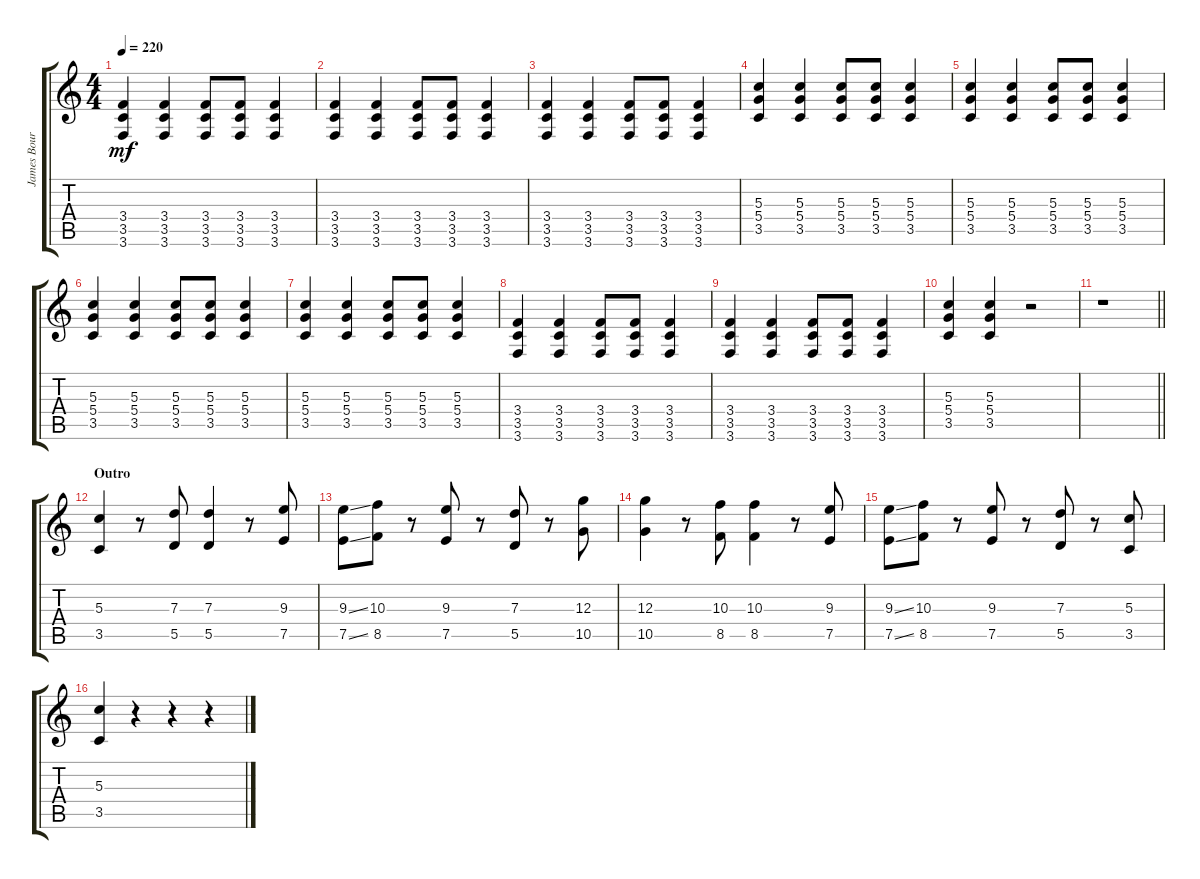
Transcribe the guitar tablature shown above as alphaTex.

\track ("James Bourne" "James Bour") {instrument distortionguitar}
\staff {score tabs}
\tuning (E4 B3 G3 D3 A2 D2) {hide}
\ts (4 4)
\tempo 220
\clef g2
\ks c
(3.4 3.5 3.6).4{dy mf} (3.4 3.5 3.6).4 (3.4 3.5 3.6).8 (3.4 3.5 3.6).8 (3.4 3.5 3.6).4 |
(3.4 3.5 3.6).4 (3.4 3.5 3.6).4 (3.4 3.5 3.6).8 (3.4 3.5 3.6).8 (3.4 3.5 3.6).4 |
(3.4 3.5 3.6).4 (3.4 3.5 3.6).4 (3.4 3.5 3.6).8 (3.4 3.5 3.6).8 (3.4 3.5 3.6).4 |
(5.3 5.4 3.5).4 (5.3 5.4 3.5).4 (5.3 5.4 3.5).8 (5.3 5.4 3.5).8 (5.3 5.4 3.5).4 |
(5.3 5.4 3.5).4 (5.3 5.4 3.5).4 (5.3 5.4 3.5).8 (5.3 5.4 3.5).8 (5.3 5.4 3.5).4 |
(5.3 5.4 3.5).4 (5.3 5.4 3.5).4 (5.3 5.4 3.5).8 (5.3 5.4 3.5).8 (5.3 5.4 3.5).4 |
(5.3 5.4 3.5).4 (5.3 5.4 3.5).4 (5.3 5.4 3.5).8 (5.3 5.4 3.5).8 (5.3 5.4 3.5).4 |
(3.4 3.5 3.6).4 (3.4 3.5 3.6).4 (3.4 3.5 3.6).8 (3.4 3.5 3.6).8 (3.4 3.5 3.6).4 |
(3.4 3.5 3.6).4 (3.4 3.5 3.6).4 (3.4 3.5 3.6).8 (3.4 3.5 3.6).8 (3.4 3.5 3.6).4 |
(5.3 5.4 3.5).4 (5.3 5.4 3.5).4 r.2 |
\barLineRight lightlight
r.1 |
\section ("" "Outro")
(5.3 3.5).4 r.8 (7.3 5.5).8 (7.3 5.5).4 r.8 (9.3 7.5).8 |
(9.3{ss} 7.5{ss}).8 (10.3 8.5).8 r.8 (9.3 7.5).8 r.8 (7.3 5.5).8 r.8 (12.3 10.5).8 |
(12.3 10.5).4 r.8 (10.3 8.5).8 (10.3 8.5).4 r.8 (9.3 7.5).8 |
(9.3{ss} 7.5{ss}).8 (10.3 8.5).8 r.8 (9.3 7.5).8 r.8 (7.3 5.5).8 r.8 (5.3 3.5).8 |
(5.3 3.5).4 r.4 r.4 r.4
